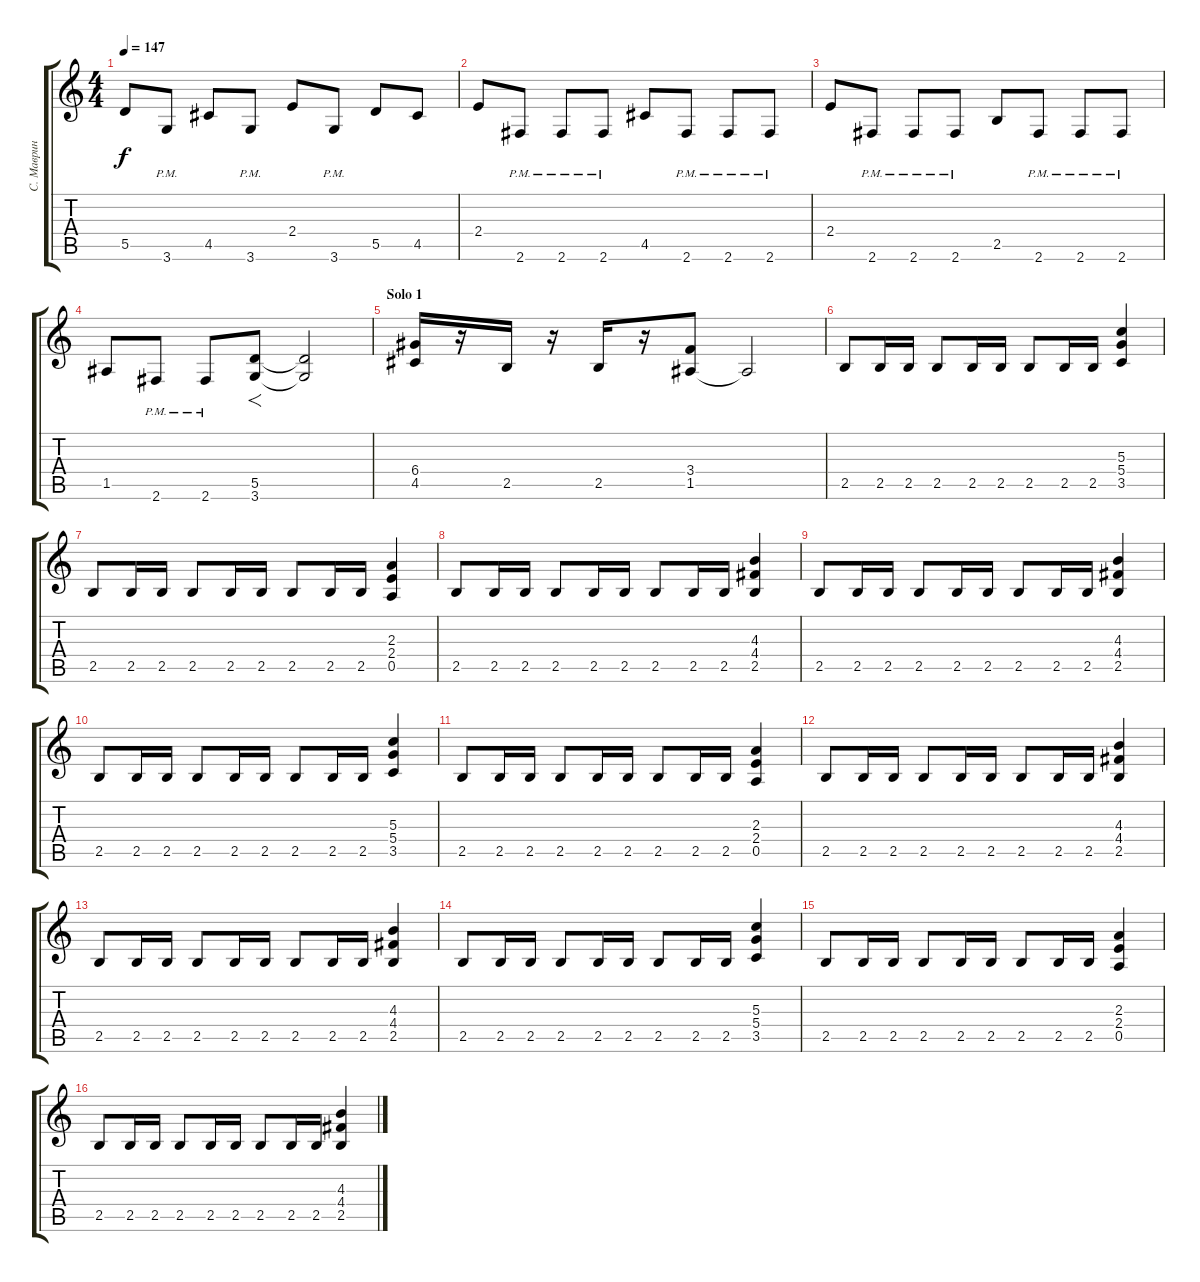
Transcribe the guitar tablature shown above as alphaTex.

\track ("С. Маврин" "С. Маврин") {instrument distortionguitar}
\staff {score tabs}
\tuning (E4 B3 G3 D3 A2 E2) {hide}
\ts (4 4)
\tempo 147
\clef g2
\ks c
5.5.8{dy f} 3.6{pm}.8 4.5.8 3.6{pm}.8 2.4.8 3.6{pm}.8 5.5.8 4.5.8 |
2.4.8 2.6{pm}.8 2.6{pm}.8 2.6{pm}.8 4.5.8 2.6{pm}.8 2.6{pm}.8 2.6{pm}.8 |
2.4.8 2.6{pm}.8 2.6{pm}.8 2.6{pm}.8 2.5.8 2.6{pm}.8 2.6{pm}.8 2.6{pm}.8 |
1.5.8 2.6{pm}.8 2.6{pm}.8 (5.5 3.6).8{f} (5.5{t} 3.6{t}).2 |
\section ("" "Solo 1")
(6.4 4.5).16 r.16 2.5.16 r.16 2.5.16 r.16 (3.4 1.5).8 1.5{t}.2 |
2.5.8 2.5.16 2.5.16 2.5.8 2.5.16 2.5.16 2.5.8 2.5.16 2.5.16 (5.3 5.4 3.5).4 |
2.5.8 2.5.16 2.5.16 2.5.8 2.5.16 2.5.16 2.5.8 2.5.16 2.5.16 (2.3 2.4 0.5).4 |
2.5.8 2.5.16 2.5.16 2.5.8 2.5.16 2.5.16 2.5.8 2.5.16 2.5.16 (4.3 4.4 2.5).4 |
2.5.8 2.5.16 2.5.16 2.5.8 2.5.16 2.5.16 2.5.8 2.5.16 2.5.16 (4.3 4.4 2.5).4 |
2.5.8 2.5.16 2.5.16 2.5.8 2.5.16 2.5.16 2.5.8 2.5.16 2.5.16 (5.3 5.4 3.5).4 |
2.5.8 2.5.16 2.5.16 2.5.8 2.5.16 2.5.16 2.5.8 2.5.16 2.5.16 (2.3 2.4 0.5).4 |
2.5.8 2.5.16 2.5.16 2.5.8 2.5.16 2.5.16 2.5.8 2.5.16 2.5.16 (4.3 4.4 2.5).4 |
2.5.8 2.5.16 2.5.16 2.5.8 2.5.16 2.5.16 2.5.8 2.5.16 2.5.16 (4.3 4.4 2.5).4 |
2.5.8 2.5.16 2.5.16 2.5.8 2.5.16 2.5.16 2.5.8 2.5.16 2.5.16 (5.3 5.4 3.5).4 |
2.5.8 2.5.16 2.5.16 2.5.8 2.5.16 2.5.16 2.5.8 2.5.16 2.5.16 (2.3 2.4 0.5).4 |
2.5.8 2.5.16 2.5.16 2.5.8 2.5.16 2.5.16 2.5.8 2.5.16 2.5.16 (4.3 4.4 2.5).4
